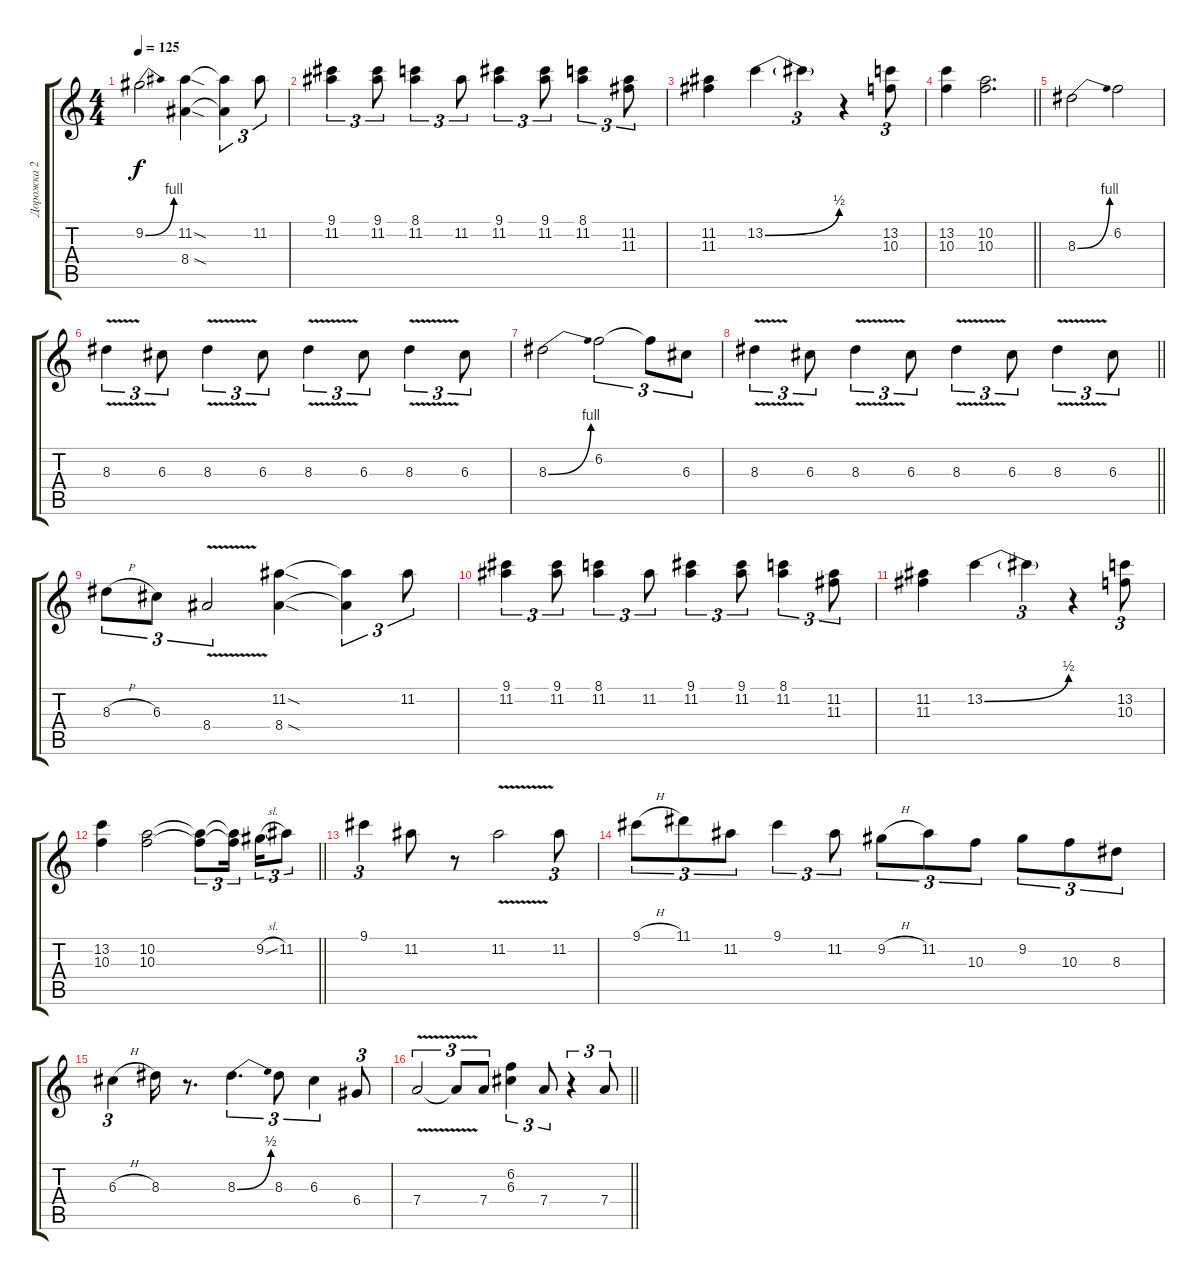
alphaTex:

\track ("Дорожка 2" "Дорожка 2") {instrument acousticguitarsteel}
\staff {score tabs}
\tuning (E4 B3 G3 D3 A2 E2) {hide}
\ts (4 4)
\tempo 125
\clef g2
\ks c
9.2{be (bend 0 0 60 4)}.2{dy f} (11.2{sod} 8.4{sod}).4 (11.2{t} 8.4{t}).4{tu (3 2)} 11.2.8{tu (3 2)} |
(9.1 11.2).4{tu (3 2)} (9.1 11.2).8{tu (3 2)} (8.1 11.2).4{tu (3 2)} 11.2.8{tu (3 2)} (9.1 11.2).4{tu (3 2)} (9.1 11.2).8{tu (3 2)} (8.1 11.2).4{tu (3 2)} (11.2 11.3).8{tu (3 2)} |
(11.2 11.3).4 13.2{be (bend 0 0 60 2)}.4 13.2{t}.4{tu (3 2)} r.4 (13.2 10.3).8{tu (3 2)} |
\barLineRight lightlight
(13.2 10.3).4 (10.2 10.3).2{d} |
8.3{be (bend 0 0 60 4)}.2 6.2.2 |
8.3{v}.4{tu (3 2)} 6.3.8{tu (3 2)} 8.3{v}.4{tu (3 2)} 6.3.8{tu (3 2)} 8.3{v}.4{tu (3 2)} 6.3.8{tu (3 2)} 8.3{v}.4{tu (3 2)} 6.3.8{tu (3 2)} |
8.3{be (bend 0 0 60 4)}.2 6.2.2{tu (3 2)} 6.2{t}.8{tu (3 2)} 6.3.8{tu (3 2)} |
\barLineRight lightlight
8.3{v}.4{tu (3 2)} 6.3.8{tu (3 2)} 8.3{v}.4{tu (3 2)} 6.3.8{tu (3 2)} 8.3{v}.4{tu (3 2)} 6.3.8{tu (3 2)} 8.3{v}.4{tu (3 2)} 6.3.8{tu (3 2)} |
8.3{h}.8{tu (3 2)} 6.3.8{tu (3 2)} 8.4{v}.2{tu (3 2)} (11.2{sod} 8.4{sod}).4 (11.2{t} 8.4{t}).4{tu (3 2)} 11.2.8{tu (3 2)} |
(9.1 11.2).4{tu (3 2)} (9.1 11.2).8{tu (3 2)} (8.1 11.2).4{tu (3 2)} 11.2.8{tu (3 2)} (9.1 11.2).4{tu (3 2)} (9.1 11.2).8{tu (3 2)} (8.1 11.2).4{tu (3 2)} (11.2 11.3).8{tu (3 2)} |
(11.2 11.3).4 13.2{be (bend 0 0 60 2)}.4 13.2{t}.4{tu (3 2)} r.4 (13.2 10.3).8{tu (3 2)} |
\barLineRight lightlight
(13.2 10.3).4 (10.2 10.3).2 (10.2{t} 10.3{t}).8{tu (3 2)} (10.2{t} 10.3{t}).16{tu (3 2) beam splitsecondary} 9.2{sl}.16{tu (3 2)} 11.2.8{tu (3 2)} |
9.1.4{tu (3 2)} 11.2.8 r.8 11.2{v}.2 11.2.8{tu (3 2)} |
9.1{h}.8{tu (3 2)} 11.1.8{tu (3 2)} 11.2.8{tu (3 2)} 9.1.4{tu (3 2)} 11.2.8{tu (3 2)} 9.2{h}.8{tu (3 2)} 11.2.8{tu (3 2)} 10.3.8{tu (3 2)} 9.2.8{tu (3 2)} 10.3.8{tu (3 2)} 8.3.8{tu (3 2)} |
6.3{h}.4{tu (3 2)} 8.3.16 r.8{d} 8.3{be (bend 0 0 60 2)}.4{d tu (3 2)} 8.3.8{tu (3 2)} 6.3.4{tu (3 2)} 6.4.8{tu (3 2)} |
\barLineRight lightlight
7.4{v}.2{tu (3 2)} 7.4{t}.8{tu (3 2)} 7.4.8{tu (3 2)} (6.2 6.3).4{tu (3 2)} 7.4.8{tu (3 2)} r.4{tu (3 2)} 7.4.8{tu (3 2)}
